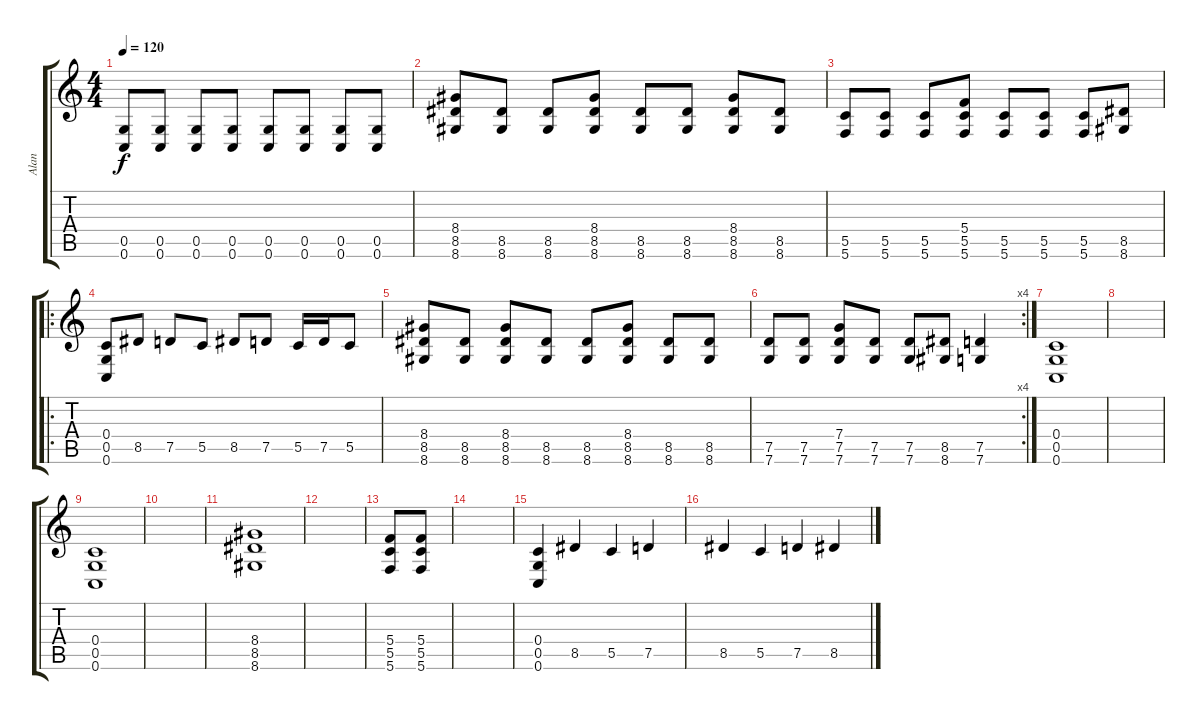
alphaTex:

\track ("Alan" "Alan") {instrument overdrivenguitar}
\staff {score tabs}
\tuning (D4 A3 F3 C3 G2 C2) {hide}
\ts (4 4)
\tempo 120
\clef g2
\ks c
(0.5 0.6).8{dy f} (0.5 0.6).8 (0.5 0.6).8 (0.5 0.6).8 (0.5 0.6).8 (0.5 0.6).8 (0.5 0.6).8 (0.5 0.6).8 |
(8.4 8.5 8.6).8 (8.5 8.6).8 (8.5 8.6).8 (8.4 8.5 8.6).8 (8.5 8.6).8 (8.5 8.6).8 (8.4 8.5 8.6).8 (8.5 8.6).8 |
(5.5 5.6).8 (5.5 5.6).8 (5.5 5.6).8 (5.4 5.5 5.6).8 (5.5 5.6).8 (5.5 5.6).8 (5.5 5.6).8 (8.5 8.6).8 |
\ro
(0.4 0.5 0.6).8 8.5.8 7.5.8 5.5.8 8.5.8 7.5.8 5.5.16 7.5.16 5.5.8 |
(8.4 8.5 8.6).8 (8.5 8.6).8 (8.4 8.5 8.6).8 (8.5 8.6).8 (8.5 8.6).8 (8.4 8.5 8.6).8 (8.5 8.6).8 (8.5 8.6).8 |
\rc 4
(7.5 7.6).8 (7.5 7.6).8 (7.4 7.5 7.6).8 (7.5 7.6).8 (7.5 7.6).8 (8.5 8.6).8 (7.5 7.6).4 |
(0.4 0.5 0.6).1 |
|
(0.4 0.5 0.6).1 |
|
(8.4 8.5 8.6).1 |
|
(5.4 5.5 5.6).8 (5.4 5.5 5.6).8 |
|
(0.4 0.5 0.6).4 8.5.4 5.5.4 7.5.4 |
8.5.4 5.5.4 7.5.4 8.5.4
